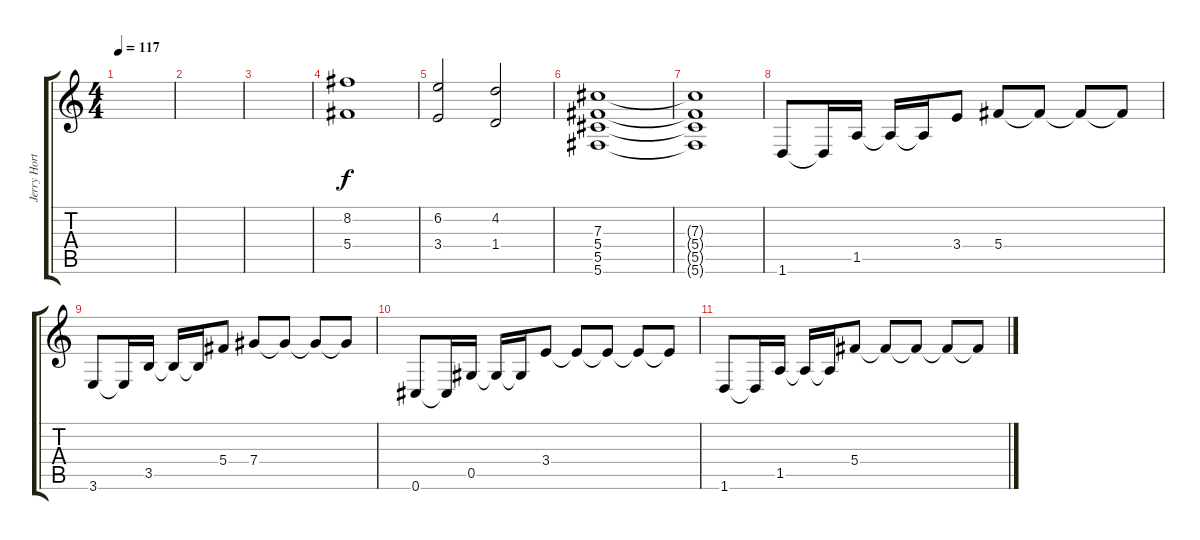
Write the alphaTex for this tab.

\track ("Jerry Horton (Background Guitar)" "Jerry Hort") {instrument distortionguitar}
\staff {score tabs}
\tuning (Eb4 Bb3 Gb3 Db3 Ab2 Db2) {hide}
\ts (4 4)
\tempo 117
\clef g2
\ks c
|
|
|
(8.2 5.4).1 |
(6.2 3.4).2 (4.2 1.4).2 |
(7.3 5.4 5.5 5.6).1 |
(7.3{t} 5.4{t} 5.5{t} 5.6{t}).1 |
1.6.8 1.6{t}.16 1.5.16 1.5{t}.16 1.5{t}.16 3.4.8 5.4.8 5.4{t}.8 5.4{t}.8 5.4{t}.8 |
3.6.8 3.6{t}.16 3.5.16 3.5{t}.16 3.5{t}.16 5.4.8 7.4.8 7.4{t}.8 7.4{t}.8 7.4{t}.8 |
0.6.8 0.6{t}.16 0.5.16 0.5{t}.16 0.5{t}.16 3.4.8 3.4{t}.8 3.4{t}.8 3.4{t}.8 3.4{t}.8 |
1.6.8 1.6{t}.16 1.5.16 1.5{t}.16 1.5{t}.16 5.4.8 5.4{t}.8 5.4{t}.8 5.4{t}.8 5.4{t}.8
